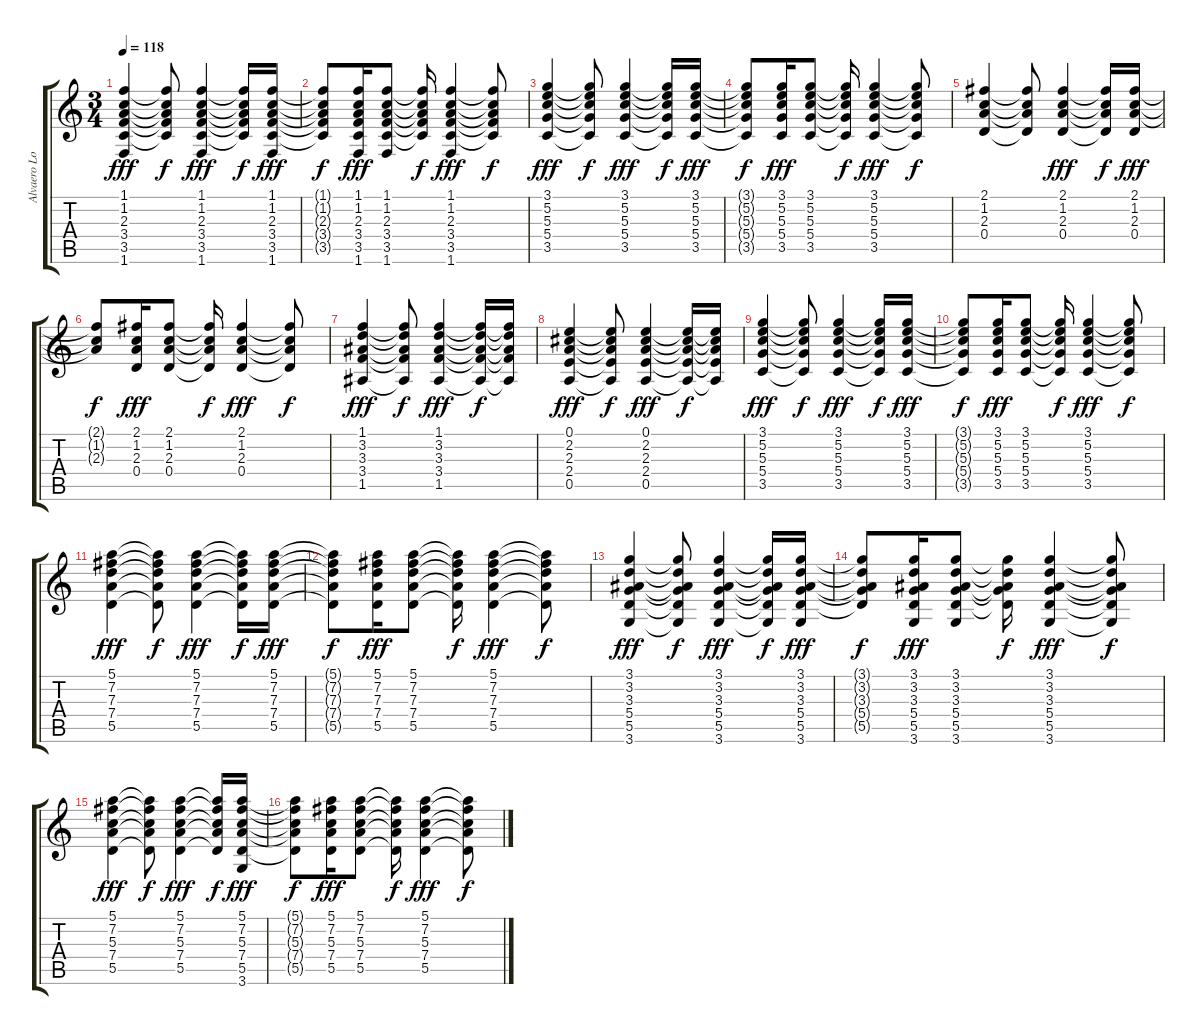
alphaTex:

\track ("Alvaero Lopez" "Alvaero Lo") {instrument acousticguitarsteel}
\staff {score tabs}
\tuning (E4 B3 G3 D3 A2 E2) {hide}
\ts (3 4)
\tempo 118
\clef g2
\ks c
(1.1 1.2 2.3 3.4 3.5 1.6).4{dy fff} (1.1{t} 1.2{t} 2.3{t} 3.4{t} 3.5{t}).8{dy f} (1.1 1.2 2.3 3.4 3.5 1.6).4{dy fff} (1.1{t} 1.2{t} 2.3{t} 3.4{t} 3.5{t}).16{dy f} (1.1 1.2 2.3 3.4 3.5 1.6).16{dy fff} |
(1.1{t} 1.2{t} 2.3{t} 3.4{t} 3.5{t}).8{dy f} (1.1 1.2 2.3 3.4 3.5 1.6).16{dy fff} (1.1 1.2 2.3 3.4 3.5 1.6).8 (1.1{t} 1.2{t} 2.3{t} 3.4{t} 3.5{t}).16{dy f} (1.1 1.2 2.3 3.4 3.5 1.6).4{dy fff} (1.1{t} 1.2{t} 2.3{t} 3.4{t} 3.5{t}).8{dy f} |
(3.1 5.2 5.3 5.4 3.5).4{dy fff} (3.1{t} 5.2{t} 5.3{t} 5.4{t} 3.5{t}).8{dy f} (3.1 5.2 5.3 5.4 3.5).4{dy fff} (3.1{t} 5.2{t} 5.3{t} 5.4{t} 3.5{t}).16{dy f} (3.1 5.2 5.3 5.4 3.5).16{dy fff} |
(3.1{t} 5.2{t} 5.3{t} 5.4{t} 3.5{t}).8{dy f} (3.1 5.2 5.3 5.4 3.5).16{dy fff} (3.1 5.2 5.3 5.4 3.5).8 (3.1{t} 5.2{t} 5.3{t} 5.4{t} 3.5{t}).16{dy f} (3.1 5.2 5.3 5.4 3.5).4{dy fff} (3.1{t} 5.2{t} 5.3{t} 5.4{t} 3.5{t}).8{dy f} |
(2.1 1.2 2.3 0.4).4 (2.1{t} 1.2{t} 2.3{t} 0.4{t}).8 (2.1 1.2 2.3 0.4).4{dy fff} (2.1{t} 1.2{t} 2.3{t} 0.4{t}).16{dy f} (2.1 1.2 2.3 0.4).16{dy fff} |
(2.1{t} 1.2{t} 2.3{t}).8{dy f} (2.1 1.2 2.3 0.4).16{dy fff} (2.1 1.2 2.3 0.4).8 (2.1{t} 1.2{t} 2.3{t} 0.4{t}).16{dy f} (2.1 1.2 2.3 0.4).4{dy fff} (2.1{t} 1.2{t} 2.3{t} 0.4{t}).8{dy f} |
(1.1 3.2 3.3 3.4 1.5).4{dy fff} (1.1{t} 3.2{t} 3.3{t} 3.4{t} 1.5{t}).8{dy f} (1.1 3.2 3.3 3.4 1.5).4{dy fff} (1.1{t} 3.2{t} 3.3{t} 3.4{t} 1.5{t}).16{dy f} (1.1{t} 3.2{t} 3.3{t} 3.4{t} 1.5{t}).16 |
(0.1 2.2 2.3 2.4 0.5).4{dy fff} (0.1{t} 2.2{t} 2.3{t} 2.4{t} 0.5{t}).8{dy f} (0.1 2.2 2.3 2.4 0.5).4{dy fff} (0.1{t} 2.2{t} 2.3{t} 2.4{t} 0.5{t}).16{dy f} (0.1{t} 2.2{t} 2.3{t} 2.4{t} 0.5{t}).16 |
(3.1 5.2 5.3 5.4 3.5).4{dy fff} (3.1{t} 5.2{t} 5.3{t} 5.4{t} 3.5{t}).8{dy f} (3.1 5.2 5.3 5.4 3.5).4{dy fff} (3.1{t} 5.2{t} 5.3{t} 5.4{t} 3.5{t}).16{dy f} (3.1 5.2 5.3 5.4 3.5).16{dy fff} |
(3.1{t} 5.2{t} 5.3{t} 5.4{t} 3.5{t}).8{dy f} (3.1 5.2 5.3 5.4 3.5).16{dy fff} (3.1 5.2 5.3 5.4 3.5).8 (3.1{t} 5.2{t} 5.3{t} 5.4{t} 3.5{t}).16{dy f} (3.1 5.2 5.3 5.4 3.5).4{dy fff} (3.1{t} 5.2{t} 5.3{t} 5.4{t} 3.5{t}).8{dy f} |
(5.1 7.2 7.3 7.4 5.5).4{dy fff} (5.1{t} 7.2{t} 7.3{t} 7.4{t} 5.5{t}).8{dy f} (5.1 7.2 7.3 7.4 5.5).4{dy fff} (5.1{t} 7.2{t} 7.3{t} 7.4{t} 5.5{t}).16{dy f} (5.1 7.2 7.3 7.4 5.5).16{dy fff} |
(5.1{t} 7.2{t} 7.3{t} 7.4{t} 5.5{t}).8{dy f} (5.1 7.2 7.3 7.4 5.5).16{dy fff} (5.1 7.2 7.3 7.4 5.5).8 (5.1{t} 7.2{t} 7.3{t} 7.4{t} 5.5{t}).16{dy f} (5.1 7.2 7.3 7.4 5.5).4{dy fff} (5.1{t} 7.2{t} 7.3{t} 7.4{t} 5.5{t}).8{dy f} |
(3.1 3.2 3.3 5.4 5.5 3.6).4{dy fff} (3.1{t} 3.2{t} 3.3{t} 5.4{t} 5.5{t} 3.6{t}).8{dy f} (3.1 3.2 3.3 5.4 5.5 3.6).4{dy fff} (3.1{t} 3.2{t} 3.3{t} 5.4{t} 5.5{t} 3.6{t}).16{dy f} (3.1 3.2 3.3 5.4 5.5 3.6).16{dy fff} |
(3.1{t} 3.2{t} 3.3{t} 5.4{t} 5.5{t}).8{dy f} (3.1 3.2 3.3 5.4 5.5 3.6).16{dy fff} (3.1 3.2 3.3 5.4 5.5 3.6).8 (3.1{t} 3.2{t} 3.3{t} 5.4{t} 5.5{t}).16{dy f} (3.1 3.2 3.3 5.4 5.5 3.6).4{dy fff} (3.1{t} 3.2{t} 3.3{t} 5.4{t} 5.5{t} 3.6{t}).8{dy f} |
(5.1 7.2 5.3 7.4 5.5).4{dy fff} (5.1{t} 7.2{t} 5.3{t} 7.4{t} 5.5{t}).8{dy f} (5.1 7.2 5.3 7.4 5.5).4{dy fff} (5.1{t} 7.2{t} 5.3{t} 7.4{t} 5.5{t}).16{dy f} (5.1 7.2 5.3 7.4 5.5 3.6).16{dy fff} |
(5.1{t} 7.2{t} 5.3{t} 7.4{t} 5.5{t}).8{dy f} (5.1 7.2 5.3 7.4 5.5).16{dy fff} (5.1 7.2 5.3 7.4 5.5).8 (5.1{t} 7.2{t} 5.3{t} 7.4{t} 5.5{t}).16{dy f} (5.1 7.2 5.3 7.4 5.5).4{dy fff} (5.1{t} 7.2{t} 5.3{t} 7.4{t} 5.5{t}).8{dy f}
